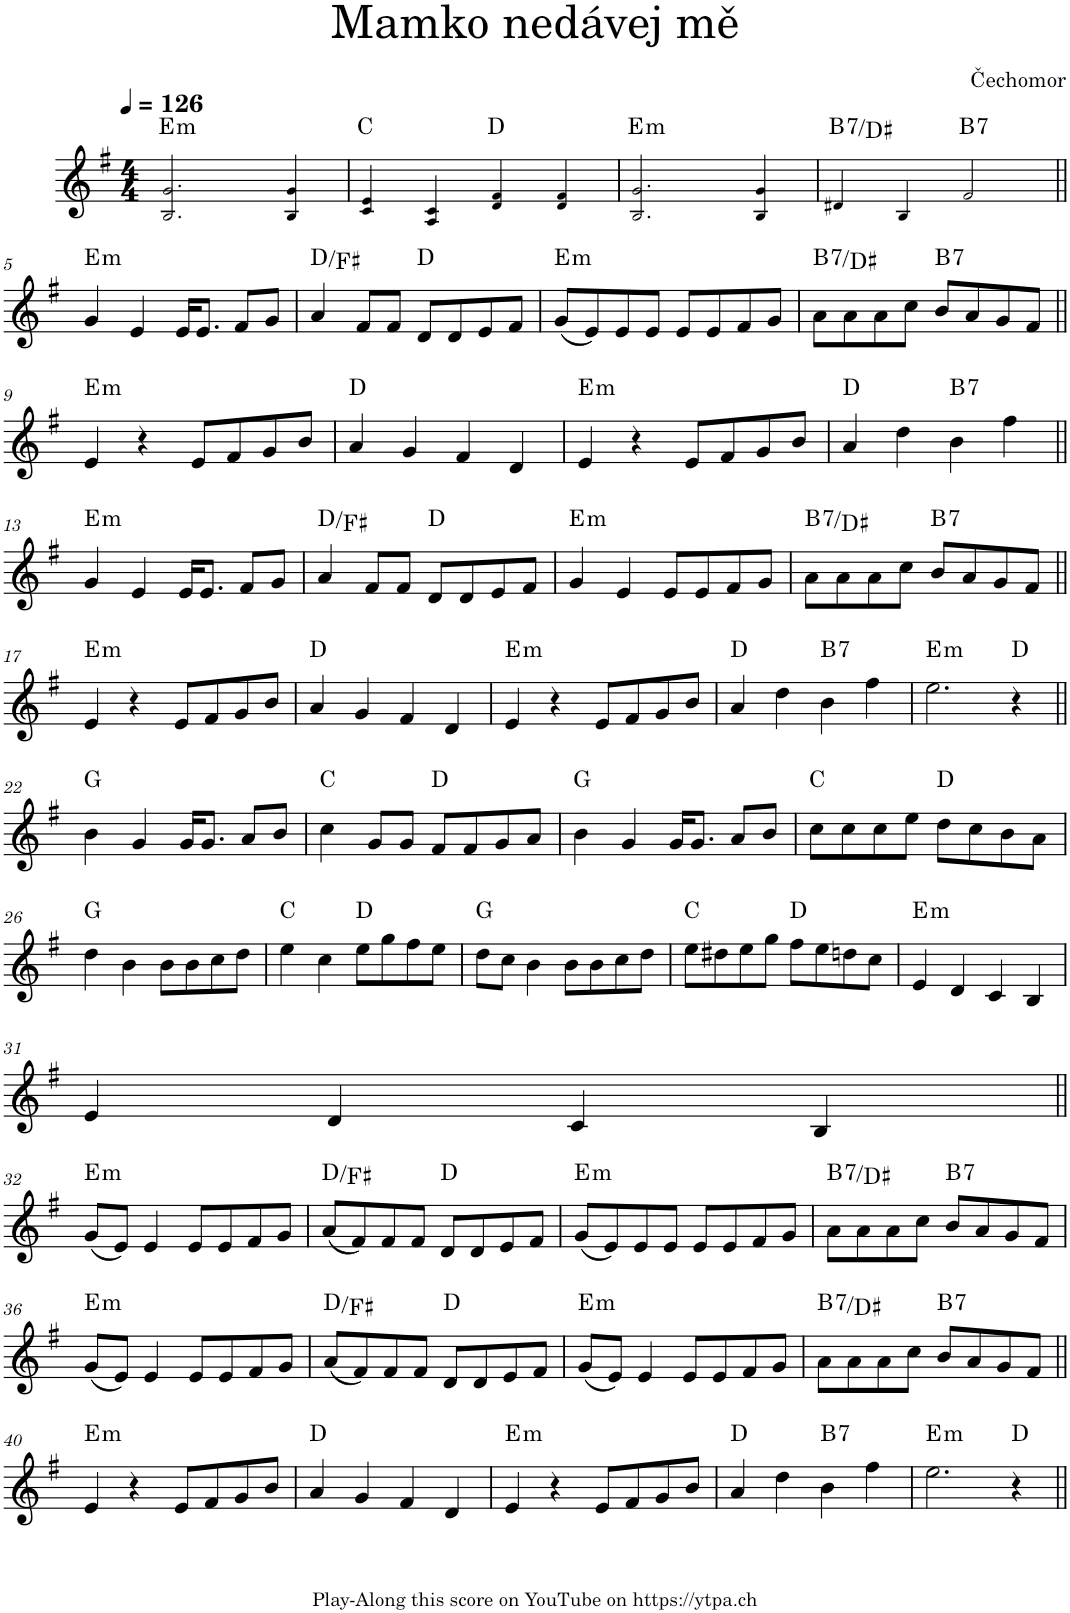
**kern	**harte
*part1	*part1
*staff1	*
*I"Piano	*
*I'Pno.	*
*clefG2	*
*k[f#]	*
*M4/4	*
*MM126	*
=1	=1
!	!LO:H:kt=m
2.B!/ 2.g!/	E:min
4B!/ 4g!/	.
=2	=2
4c!/ 4e!/	C:maj
4A!/ 4c!/	.
4d!/ 4f#!/	D:maj
4d!/ 4f#!/	.
=3	=3
!	!LO:H:kt=m
2.B!/ 2.g!/	E:min
4B!/ 4g!/	.
=4	=4
!	!LO:H:kt=7
4d#X!/	B:7/3
4B!/	.
!	!LO:H:kt=7
2f#!/	B:7
!!LO:LB:g=z
=5||	=5||
!	!LO:H:kt=m
4g/	E:min
4e/	.
16e/KL	.
8.e/J	.
8f#/L	.
8g/J	.
=6	=6
4a/	D:maj/3
8f#/L	.
8f#/J	.
8d/L	D:maj
8d/	.
8e/	.
8f#/J	.
=7	=7
!	!LO:H:kt=m
(8g/L	E:min
8e/)	.
8e/	.
8e/J	.
8e/L	.
8e/	.
8f#/	.
8g/J	.
=8	=8
!	!LO:H:kt=7
8a\L	B:7/3
8a\	.
8a\	.
8cc\J	.
!	!LO:H:kt=7
8b/L	B:7
8a/	.
8g/	.
8f#/J	.
!!LO:LB:g=z
=9||	=9||
!	!LO:H:kt=m
4e/	E:min
4r	.
8e/L	.
8f#/	.
8g/	.
8b/J	.
=10	=10
4a/	D:maj
4g/	.
4f#/	.
4d/	.
=11	=11
!	!LO:H:kt=m
4e/	E:min
4r	.
8e/L	.
8f#/	.
8g/	.
8b/J	.
=12	=12
4a/	D:maj
4dd\	.
!	!LO:H:kt=7
4b\	B:7
4ff#\	.
!!LO:LB:g=z
=13||	=13||
!	!LO:H:kt=m
4g/	E:min
4e/	.
16e/KL	.
8.e/J	.
8f#/L	.
8g/J	.
=14	=14
4a/	D:maj/3
8f#/L	.
8f#/J	.
8d/L	D:maj
8d/	.
8e/	.
8f#/J	.
=15	=15
!	!LO:H:kt=m
4g/	E:min
4e/	.
8e/L	.
8e/	.
8f#/	.
8g/J	.
=16	=16
!	!LO:H:kt=7
8a\L	B:7/3
8a\	.
8a\	.
8cc\J	.
!	!LO:H:kt=7
8b/L	B:7
8a/	.
8g/	.
8f#/J	.
!!LO:LB:g=z
=17||	=17||
!	!LO:H:kt=m
4e/	E:min
4r	.
8e/L	.
8f#/	.
8g/	.
8b/J	.
=18	=18
4a/	D:maj
4g/	.
4f#/	.
4d/	.
=19	=19
!	!LO:H:kt=m
4e/	E:min
4r	.
8e/L	.
8f#/	.
8g/	.
8b/J	.
=20	=20
4a/	D:maj
4dd\	.
!	!LO:H:kt=7
4b\	B:7
4ff#\	.
=21	=21
!	!LO:H:kt=m
2.ee\	E:min
4r	D:maj
!!LO:LB:g=z
=22||	=22||
4b\	G:maj
4g/	.
16g/KL	.
8.g/J	.
8a/L	.
8b/J	.
=23	=23
4cc\	C:maj
8g/L	.
8g/J	.
8f#/L	D:maj
8f#/	.
8g/	.
8a/J	.
=24	=24
4b\	G:maj
4g/	.
16g/KL	.
8.g/J	.
8a/L	.
8b/J	.
=25	=25
8cc\L	C:maj
8cc\	.
8cc\	.
8ee\J	.
8dd\L	D:maj
8cc\	.
8b\	.
8a\J	.
!!LO:LB:g=z
=26	=26
4dd\	G:maj
4b\	.
8b\L	.
8b\	.
8cc\	.
8dd\J	.
=27	=27
4ee\	C:maj
4cc\	.
8ee\L	D:maj
8gg\	.
8ff#\	.
8ee\J	.
=28	=28
8dd\L	G:maj
8cc\J	.
4b\	.
8b\L	.
8b\	.
8cc\	.
8dd\J	.
=29	=29
8ee\L	C:maj
8dd#X\	.
8ee\	.
8gg\J	.
8ff#\L	D:maj
8ee\	.
8ddn\	.
8cc\J	.
=30	=30
!	!LO:H:kt=m
4e/	E:min
4d/	.
4c/	.
4B/	.
!!LO:LB:g=z
=31	=31
4e/	.
4d/	.
4c/	.
4B/	.
!!LO:LB:g=z
=32||	=32||
!	!LO:H:kt=m
(8g/L	E:min
8e/J)	.
4e/	.
8e/L	.
8e/	.
8f#/	.
8g/J	.
=33	=33
(8a/L	D:maj/3
8f#/)	.
8f#/	.
8f#/J	.
8d/L	D:maj
8d/	.
8e/	.
8f#/J	.
=34	=34
!	!LO:H:kt=m
(8g/L	E:min
8e/)	.
8e/	.
8e/J	.
8e/L	.
8e/	.
8f#/	.
8g/J	.
=35	=35
!	!LO:H:kt=7
8a\L	B:7/3
8a\	.
8a\	.
8cc\J	.
!	!LO:H:kt=7
8b/L	B:7
8a/	.
8g/	.
8f#/J	.
!!LO:LB:g=z
=36	=36
!	!LO:H:kt=m
(8g/L	E:min
8e/J)	.
4e/	.
8e/L	.
8e/	.
8f#/	.
8g/J	.
=37	=37
(8a/L	D:maj/3
8f#/)	.
8f#/	.
8f#/J	.
8d/L	D:maj
8d/	.
8e/	.
8f#/J	.
=38	=38
!	!LO:H:kt=m
(8g/L	E:min
8e/J)	.
4e/	.
8e/L	.
8e/	.
8f#/	.
8g/J	.
=39	=39
!	!LO:H:kt=7
8a\L	B:7/3
8a\	.
8a\	.
8cc\J	.
!	!LO:H:kt=7
8b/L	B:7
8a/	.
8g/	.
8f#/J	.
!!LO:LB:g=z
=40||	=40||
!	!LO:H:kt=m
4e/	E:min
4r	.
8e/L	.
8f#/	.
8g/	.
8b/J	.
=41	=41
4a/	D:maj
4g/	.
4f#/	.
4d/	.
=42	=42
!	!LO:H:kt=m
4e/	E:min
4r	.
8e/L	.
8f#/	.
8g/	.
8b/J	.
=43	=43
4a/	D:maj
4dd\	.
!	!LO:H:kt=7
4b\	B:7
4ff#\	.
=44	=44
!	!LO:H:kt=m
2.ee\	E:min
4r	D:maj
=||	=||
*-	*-
